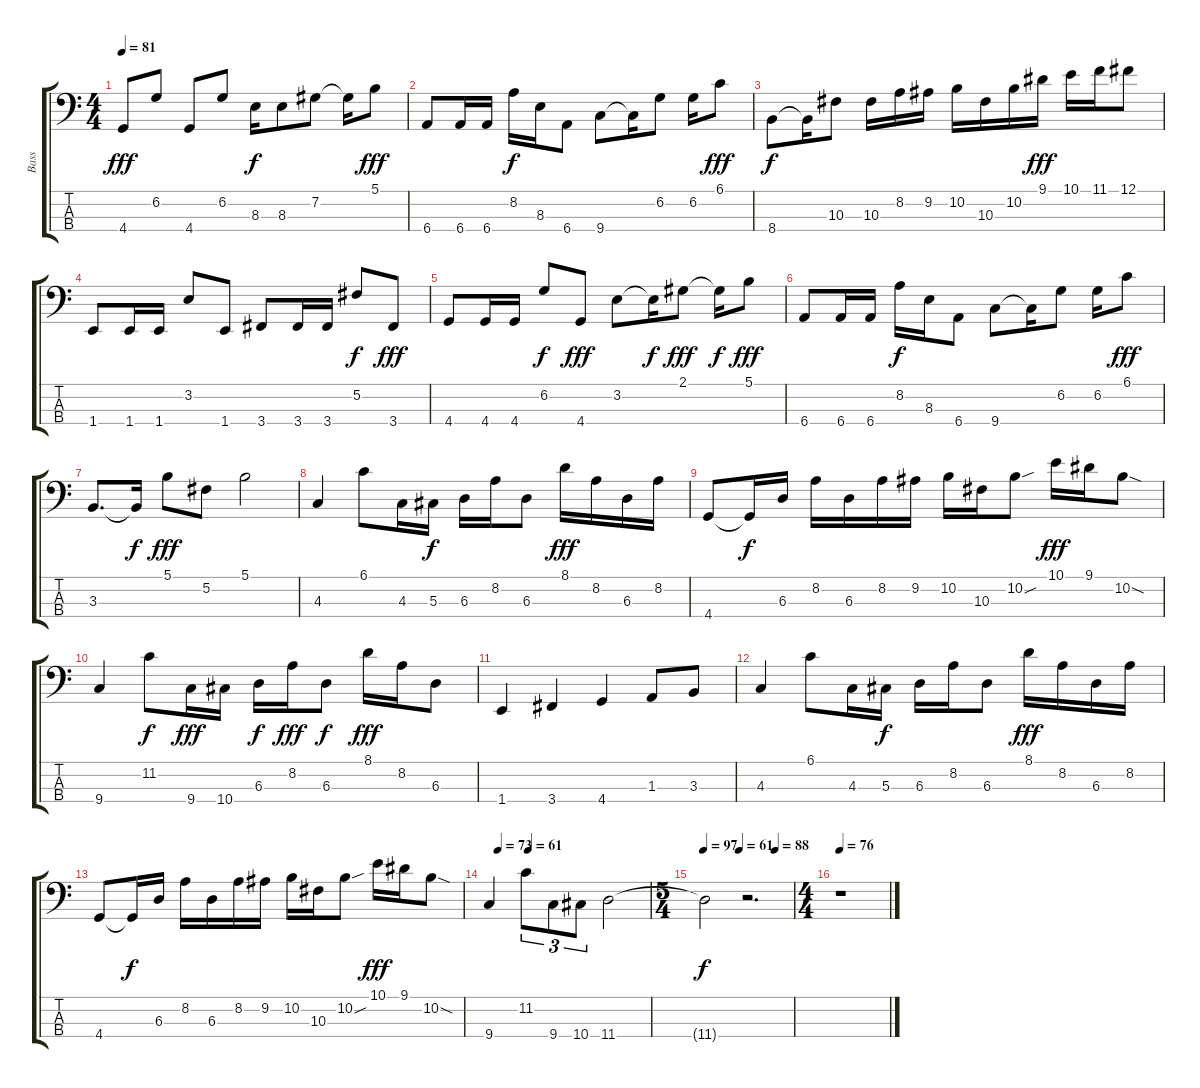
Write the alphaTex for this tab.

\track ("Bass" "Bass") {instrument electricbassfinger}
\staff {score tabs}
\tuning (Gb2 Db2 Ab1 Eb1) {hide}
\ts (4 4)
\tempo 81
\clef f4
\ks c
4.4.8{dy fff} 6.2.8 4.4.8 6.2.8 8.3.16{dy f} 8.3.8 7.2.8 7.2{t}.16 5.1.8{dy fff} |
6.4.8 6.4.16 6.4.16 8.2.16{dy f} 8.3.16 6.4.8 9.4.8 9.4{t}.16 6.2.8 6.2.16 6.1.8{dy fff} |
8.4.8{dy f} 8.4{t}.16 10.3.8 10.3.16 8.2.16 9.2.16 10.2.16 10.3.16 10.2.16 9.1.16{dy fff} 10.1.16 11.1.16 12.1.8 |
1.4.8 1.4.16 1.4.16 3.2.8 1.4.8 3.4.8 3.4.16 3.4.16 5.2.8{dy f} 3.4.8{dy fff} |
4.4.8 4.4.16 4.4.16 6.2.8{dy f} 4.4.8{dy fff} 3.2.8 3.2{t}.16{dy f} 2.1.8{dy fff} 2.1{t}.16{dy f} 5.1.8{dy fff} |
6.4.8 6.4.16 6.4.16 8.2.16{dy f} 8.3.16 6.4.8 9.4.8 9.4{t}.16 6.2.8 6.2.16 6.1.8{dy fff} |
3.3.8{d} 3.3{t}.16{dy f} 5.1.8{dy fff} 5.2.8 5.1.2 |
4.3.4 6.1.8 4.3.16 5.3.16{dy f} 6.3.16 8.2.16 6.3.8 8.1.16{dy fff} 8.2.16 6.3.16 8.2.16 |
4.4.8 4.4{t}.16{dy f} 6.3.16 8.2.16 6.3.16 8.2.16 9.2.16 10.2.16 10.3.16 10.2{sou}.8 10.1.16{dy fff} 9.1.16 10.2{sod}.8 |
9.4.4 11.2.8{dy f} 9.4.16{dy fff} 10.4.16 6.3.16{dy f} 8.2.16{dy fff} 6.3.8{dy f} 8.1.16{dy fff} 8.2.16 6.3.8 |
1.4.4 3.4.4 4.4.4 1.3.8 3.3.8 |
4.3.4 6.1.8 4.3.16 5.3.16{dy f} 6.3.16 8.2.16 6.3.8 8.1.16{dy fff} 8.2.16 6.3.16 8.2.16 |
4.4.8 4.4{t}.16{dy f} 6.3.16 8.2.16 6.3.16 8.2.16 9.2.16 10.2.16 10.3.16 10.2{sou}.8 10.1.16{dy fff} 9.1.16 10.2{sod}.8 |
\tempo (73 0.0625)
\tempo (61 0.25)
9.4.4 11.2.8{tu (3 2)} 9.4.8{tu (3 2)} 10.4.8{tu (3 2)} 11.4.2 |
\ts (5 4)
\tempo 97
\tempo (61 0.4)
\tempo (88 0.8)
11.4{t}.2{dy f} r.2{d} |
\ts (4 4)
\tempo 76
r.1
